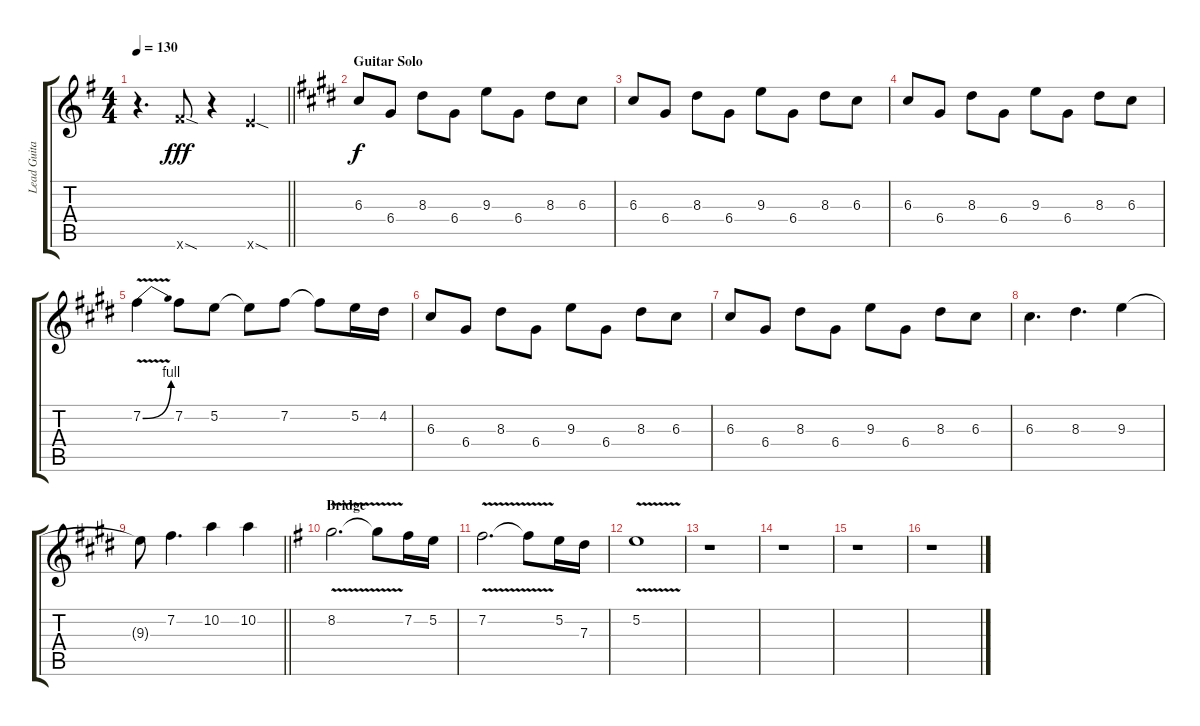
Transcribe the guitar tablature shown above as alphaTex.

\track ("Lead Guitar 2" "Lead Guita") {instrument overdrivenguitar}
\staff {score tabs}
\tuning (E4 B3 G3 D3 A2 E2) {hide}
\ts (4 4)
\tempo 130
\clef g2
\barLineRight lightlight
\ks eminor
r.4{d dy fff volume 11 balance 5 instrument overdrivenguitar} 14.6{sod x}.8 r.4 12.6{sod x}.4 |
\section ("" "Guitar Solo")
\ks c#minor
6.3.8{dy f} 6.4.8 8.3.8 6.4.8 9.3.8 6.4.8 8.3.8 6.3.8 |
6.3.8 6.4.8 8.3.8 6.4.8 9.3.8 6.4.8 8.3.8 6.3.8 |
6.3.8 6.4.8 8.3.8 6.4.8 9.3.8 6.4.8 8.3.8 6.3.8 |
7.2{be (bend 0 0 60 4) v}.4 7.2.8 5.2.8 5.2{t}.8 7.2.8 7.2{t}.8 5.2.16 4.2.16 |
6.3.8 6.4.8 8.3.8 6.4.8 9.3.8 6.4.8 8.3.8 6.3.8 |
6.3.8 6.4.8 8.3.8 6.4.8 9.3.8 6.4.8 8.3.8 6.3.8 |
6.3.4{d} 8.3.4{d} 9.3.4 |
\barLineRight lightlight
9.3{t}.8 7.2.4{d} 10.2.4 10.2.4 |
\section ("" "Bridge")
\ks eminor
8.2{v}.2{d} 8.2{t}.8 7.2.16 5.2.16 |
7.2{v}.2{d} 7.2{t}.8 5.2.16 7.3.16 |
5.2{v}.1 |
r.1 |
r.1 |
r.1 |
r.1
